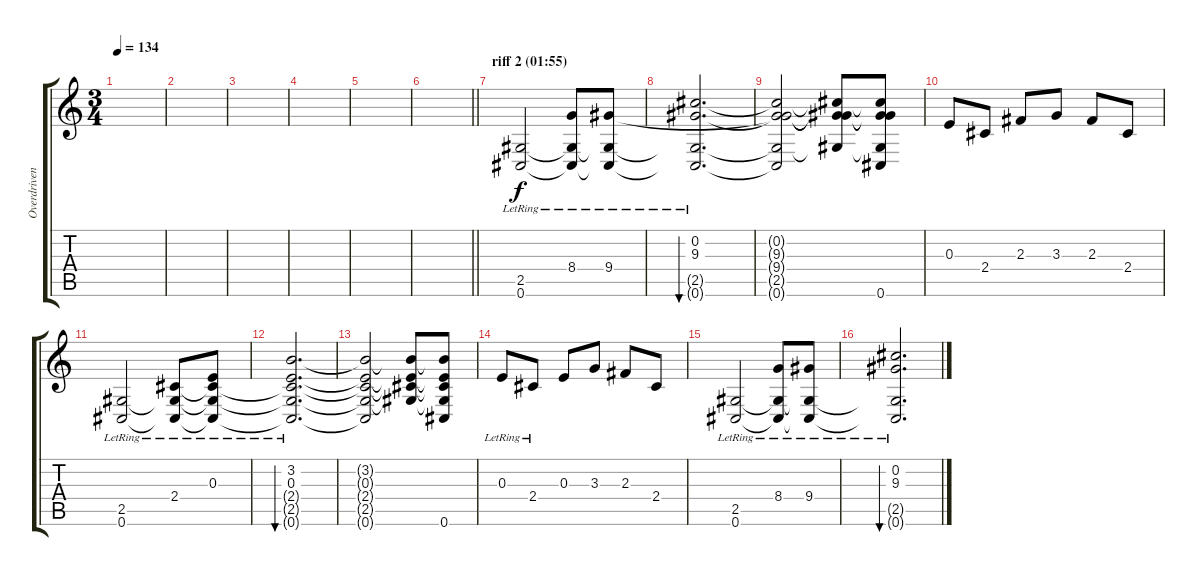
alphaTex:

\track ("Overdriven guitar" "Overdriven") {instrument overdrivenguitar}
\staff {score tabs}
\tuning (Db4 Ab3 E3 B2 Gb2 Db2) {hide}
\ts (3 4)
\tempo 134
\clef g2
\ks c
|
|
|
|
|
\barLineRight lightlight
|
\section ("" "riff 2 (01:55)")
(2.5{lr} 0.6{lr}).2 (8.4{lr} 2.5{t} 0.6{t}).8 (9.4{lr} 2.5{t} 0.6{t}).8 |
(0.2{lr} 9.3 2.5{t} 0.6{t}).2{d bu 480} |
(0.2{t} 9.3{t} 9.4{t} 2.5{t} 0.6{t}).2 (0.2{t} 9.3{t} 9.4{t} 2.5{t}).8 (0.2{t} 9.3{t} 9.4{t} 2.5{t} 0.6).8 |
0.3.8 2.4.8 2.3.8 3.3.8 2.3.8 2.4.8 |
(2.5{lr} 0.6{lr}).2 (2.4{lr} 2.5{t} 0.6{t}).8 (0.3{lr} 2.4{t} 2.5{t} 0.6{t}).8 |
(3.2{lr} 0.3{lr} 2.4{t} 2.5{t} 0.6{t}).2{d bu 240} |
(3.2{t} 0.3{t} 2.4{t} 2.5{t} 0.6{t}).2 (3.2{t} 0.3{t} 2.4{t} 2.5{t}).8 (3.2{t} 0.3{t} 2.4{t} 2.5{t} 0.6).8 |
0.3{lr}.8 2.4{lr}.8 0.3.8 3.3.8 2.3.8 2.4.8 |
(2.5{lr} 0.6{lr}).2 (8.4{lr} 2.5{t} 0.6{t}).8 (9.4{lr} 2.5{t} 0.6{t}).8 |
(0.2{lr} 9.3 2.5{t} 0.6{t}).2{d bu 480}
